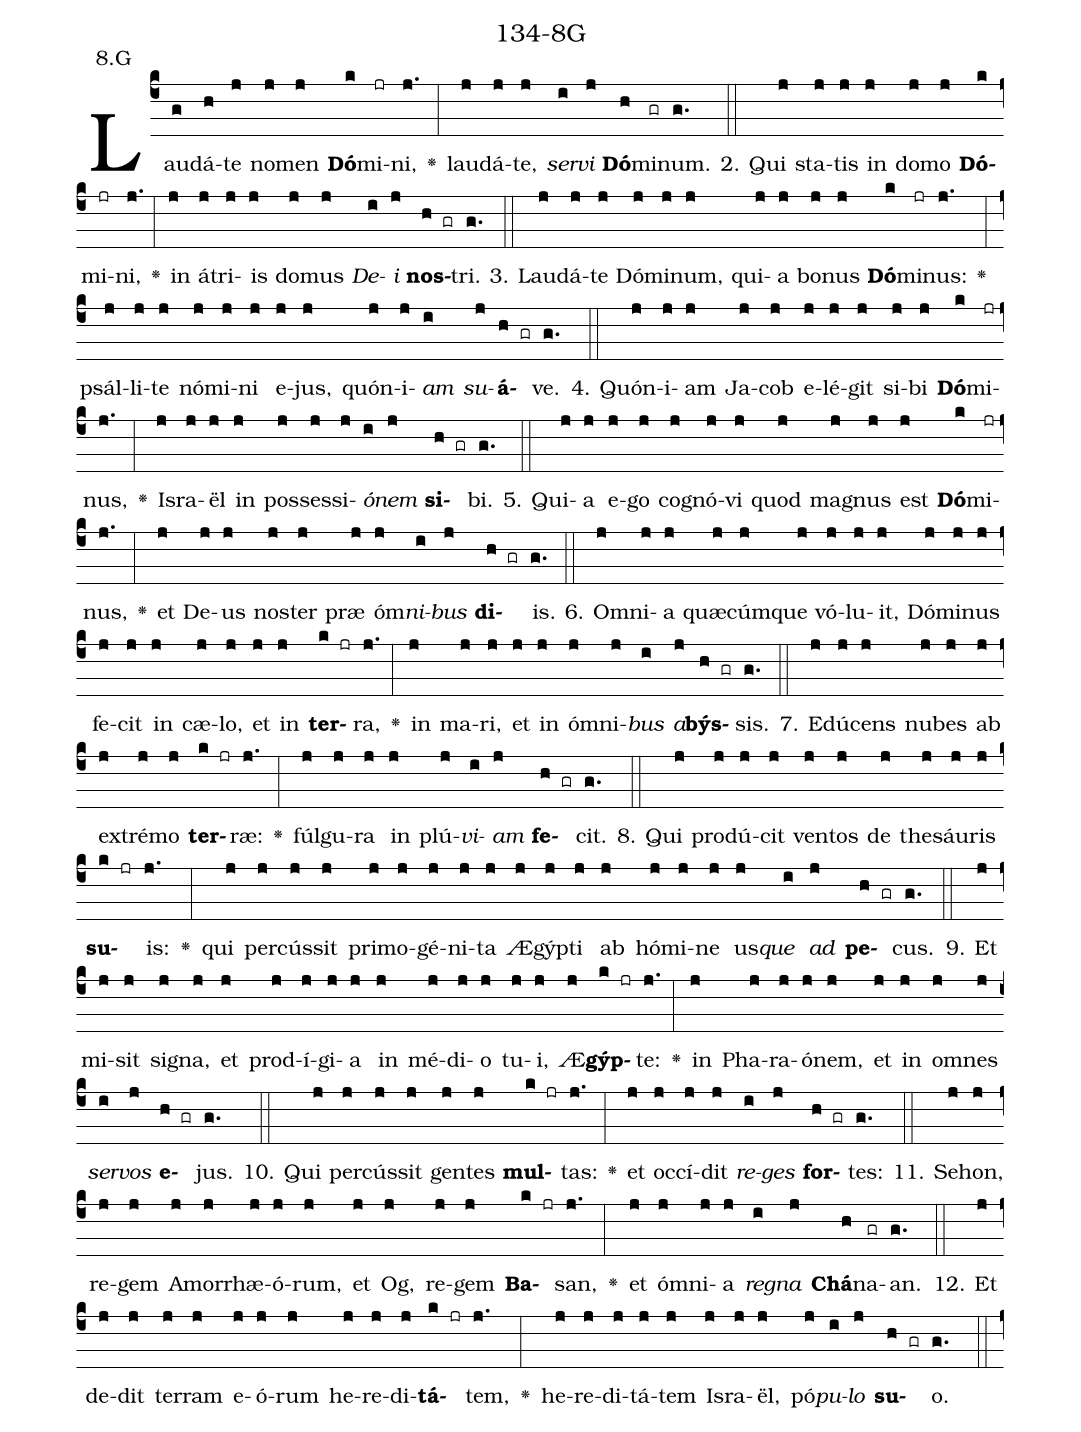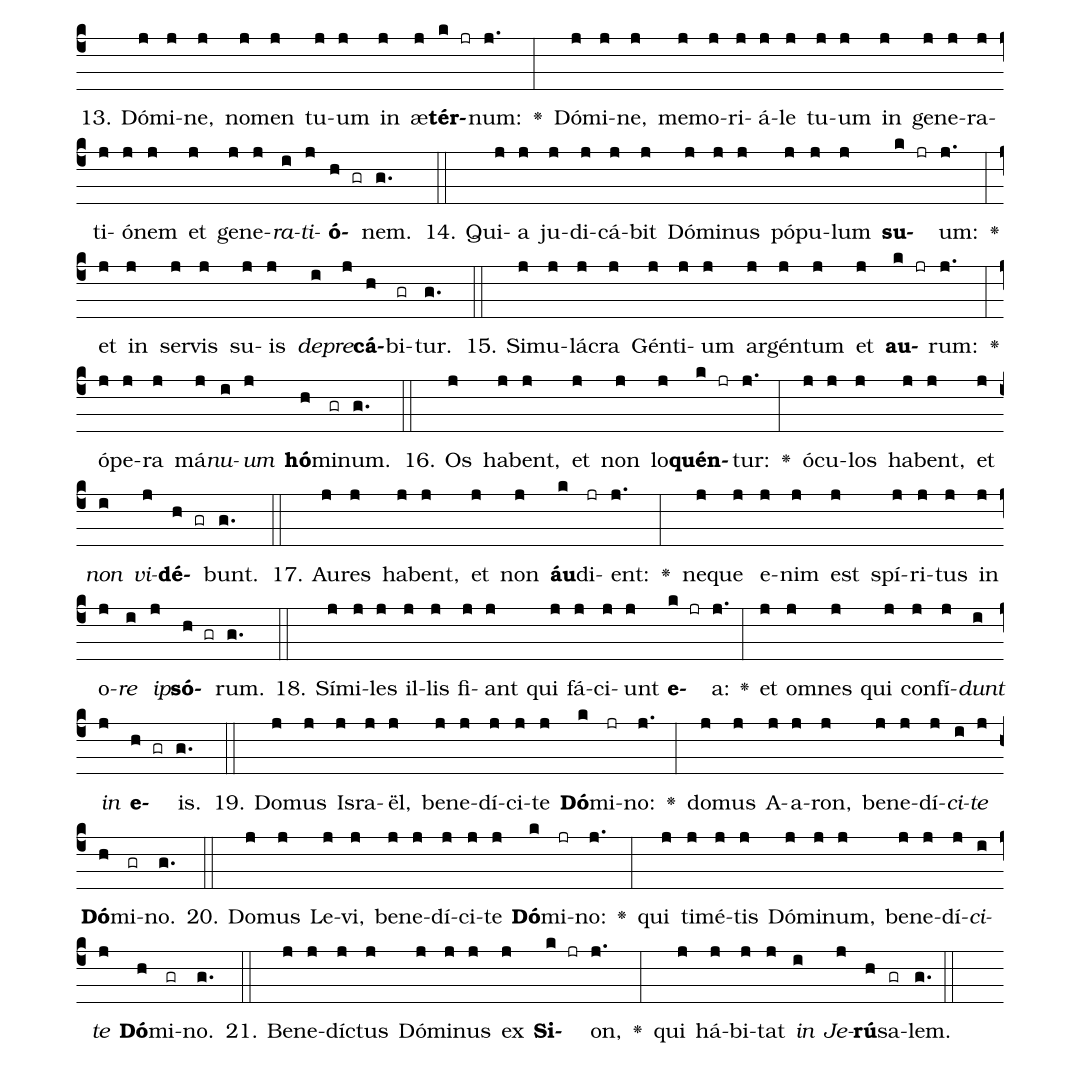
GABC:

name: 134-8G;
annotation: 8.G;
%%
(c4)Lau(g)dá(h)te(j) no(j)men(j) <b>Dó</b>(k)mi(jr)ni,(j.) <v>\greheightstar</v>(:) lau(j)dá(j)te,(j) <i>ser</i>(i)<i>vi</i>(j) <b>Dó</b>(h)mi(gr)num.(g.) (::)
2. Qui(j) sta(j)tis(j) in(j) do(j)mo(j) <b>Dó</b>(k)mi(jr)ni,(j.) <v>\greheightstar</v>(:) in(j) á(j)tri(j)is(j) do(j)mus(j) <i>De</i>(i)<i>i</i>(j) <b>nos</b>(h gr)tri.(g.) (::)
3. Lau(j)dá(j)te(j) Dó(j)mi(j)num,(j) qui(j)a(j) bo(j)nus(j) <b>Dó</b>(k)mi(jr)nus:(j.) <v>\greheightstar</v>(:) psál(j)li(j)te(j) nó(j)mi(j)ni(j) e(j)jus,(j) quón(j)i(j)<i>am</i>(i) <i>su</i>(j)<b>á</b>(h gr)ve.(g.) (::)
4. Quón(j)i(j)am(j) Ja(j)cob(j) e(j)lé(j)git(j) si(j)bi(j) <b>Dó</b>(k)mi(jr)nus,(j.) <v>\greheightstar</v>(:) Is(j)ra(j)ël(j) in(j) pos(j)ses(j)si(j)<i>ó</i>(i)<i>nem</i>(j) <b>si</b>(h gr)bi.(g.) (::)
5. Qui(j)a(j) e(j)go(j) co(j)gnó(j)vi(j) quod(j) ma(j)gnus(j) est(j) <b>Dó</b>(k)mi(jr)nus,(j.) <v>\greheightstar</v>(:) et(j) De(j)us(j) nos(j)ter(j) præ(j) óm(j)<i>ni</i>(i)<i>bus</i>(j) <b>di</b>(h gr)is.(g.) (::)
6. Om(j)ni(j)a(j) quæ(j)cúm(j)que(j) vó(j)lu(j)it,(j) Dó(j)mi(j)nus(j) fe(j)cit(j) in(j) cæ(j)lo,(j) et(j) in(j) <b>ter</b>(k jr)ra,(j.) <v>\greheightstar</v>(:) in(j) ma(j)ri,(j) et(j) in(j) óm(j)ni(j)<i>bus</i>(i) <i>a</i>(j)<b>býs</b>(h gr)sis.(g.) (::)
7. E(j)dú(j)cens(j) nu(j)bes(j) ab(j) ex(j)tré(j)mo(j) <b>ter</b>(k jr)ræ:(j.) <v>\greheightstar</v>(:) fúl(j)gu(j)ra(j) in(j) plú(j)<i>vi</i>(i)<i>am</i>(j) <b>fe</b>(h gr)cit.(g.) (::)
8. Qui(j) pro(j)dú(j)cit(j) ven(j)tos(j) de(j) the(j)sáu(j)ris(j) <b>su</b>(k jr)is:(j.) <v>\greheightstar</v>(:) qui(j) per(j)cús(j)sit(j) pri(j)mo(j)gé(j)ni(j)ta(j) Æ(j)gýp(j)ti(j) ab(j) hó(j)mi(j)ne(j) us(j)<i>que</i>(i) <i>ad</i>(j) <b>pe</b>(h gr)cus.(g.) (::)
9. Et(j) mi(j)sit(j) si(j)gna,(j) et(j) prod(j)í(j)gi(j)a(j) in(j) mé(j)di(j)o(j) tu(j)i,(j) Æ(j)<b>gýp</b>(k jr)te:(j.) <v>\greheightstar</v>(:) in(j) Pha(j)ra(j)ó(j)nem,(j) et(j) in(j) om(j)nes(j) <i>ser</i>(i)<i>vos</i>(j) <b>e</b>(h gr)jus.(g.) (::)
10. Qui(j) per(j)cús(j)sit(j) gen(j)tes(j) <b>mul</b>(k jr)tas:(j.) <v>\greheightstar</v>(:) et(j) oc(j)cí(j)dit(j) <i>re</i>(i)<i>ges</i>(j) <b>for</b>(h gr)tes:(g.) (::)
11. Se(j)hon,(j) re(j)gem(j) A(j)mor(j)rhæ(j)ó(j)rum,(j) et(j) Og,(j) re(j)gem(j) <b>Ba</b>(k jr)san,(j.) <v>\greheightstar</v>(:) et(j) óm(j)ni(j)a(j) <i>re</i>(i)<i>gna</i>(j) <b>Chá</b>(h)na(gr)an.(g.) (::)
12. Et(j) de(j)dit(j) ter(j)ram(j) e(j)ó(j)rum(j) he(j)re(j)di(j)<b>tá</b>(k jr)tem,(j.) <v>\greheightstar</v>(:) he(j)re(j)di(j)tá(j)tem(j) Is(j)ra(j)ël,(j) pó(j)<i>pu</i>(i)<i>lo</i>(j) <b>su</b>(h gr)o.(g.) (::)
13. Dó(j)mi(j)ne,(j) no(j)men(j) tu(j)um(j) in(j) æ(j)<b>tér</b>(k jr)num:(j.) <v>\greheightstar</v>(:) Dó(j)mi(j)ne,(j) me(j)mo(j)ri(j)á(j)le(j) tu(j)um(j) in(j) ge(j)ne(j)ra(j)ti(j)ó(j)nem(j) et(j) ge(j)ne(j)<i>ra</i>(i)<i>ti</i>(j)<b>ó</b>(h gr)nem.(g.) (::)
14. Qui(j)a(j) ju(j)di(j)cá(j)bit(j) Dó(j)mi(j)nus(j) pó(j)pu(j)lum(j) <b>su</b>(k jr)um:(j.) <v>\greheightstar</v>(:) et(j) in(j) ser(j)vis(j) su(j)is(j) <i>de</i>(i)<i>pre</i>(j)<b>cá</b>(h)bi(gr)tur.(g.) (::)
15. Si(j)mu(j)lá(j)cra(j) Gén(j)ti(j)um(j) ar(j)gén(j)tum(j) et(j) <b>au</b>(k jr)rum:(j.) <v>\greheightstar</v>(:) ó(j)pe(j)ra(j) má(j)<i>nu</i>(i)<i>um</i>(j) <b>hó</b>(h)mi(gr)num.(g.) (::)
16. Os(j) ha(j)bent,(j) et(j) non(j) lo(j)<b>quén</b>(k jr)tur:(j.) <v>\greheightstar</v>(:) ó(j)cu(j)los(j) ha(j)bent,(j) et(j) <i>non</i>(i) <i>vi</i>(j)<b>dé</b>(h gr)bunt.(g.) (::)
17. Au(j)res(j) ha(j)bent,(j) et(j) non(j) <b>áu</b>(k)di(jr)ent:(j.) <v>\greheightstar</v>(:) ne(j)que(j) e(j)nim(j) est(j) spí(j)ri(j)tus(j) in(j) o(j)<i>re</i>(i) <i>ip</i>(j)<b>só</b>(h gr)rum.(g.) (::)
18. Sí(j)mi(j)les(j) il(j)lis(j) fi(j)ant(j) qui(j) fá(j)ci(j)unt(j) <b>e</b>(k jr)a:(j.) <v>\greheightstar</v>(:) et(j) om(j)nes(j) qui(j) con(j)fí(j)<i>dunt</i>(i) <i>in</i>(j) <b>e</b>(h gr)is.(g.) (::)
19. Do(j)mus(j) Is(j)ra(j)ël,(j) be(j)ne(j)dí(j)ci(j)te(j) <b>Dó</b>(k)mi(jr)no:(j.) <v>\greheightstar</v>(:) do(j)mus(j) A(j)a(j)ron,(j) be(j)ne(j)dí(j)<i>ci</i>(i)<i>te</i>(j) <b>Dó</b>(h)mi(gr)no.(g.) (::)
20. Do(j)mus(j) Le(j)vi,(j) be(j)ne(j)dí(j)ci(j)te(j) <b>Dó</b>(k)mi(jr)no:(j.) <v>\greheightstar</v>(:) qui(j) ti(j)mé(j)tis(j) Dó(j)mi(j)num,(j) be(j)ne(j)dí(j)<i>ci</i>(i)<i>te</i>(j) <b>Dó</b>(h)mi(gr)no.(g.) (::)
21. Be(j)ne(j)díc(j)tus(j) Dó(j)mi(j)nus(j) ex(j) <b>Si</b>(k jr)on,(j.) <v>\greheightstar</v>(:) qui(j) há(j)bi(j)tat(j) <i>in</i>(i) <i>Je</i>(j)<b>rú</b>(h)sa(gr)lem.(g.) (::)
